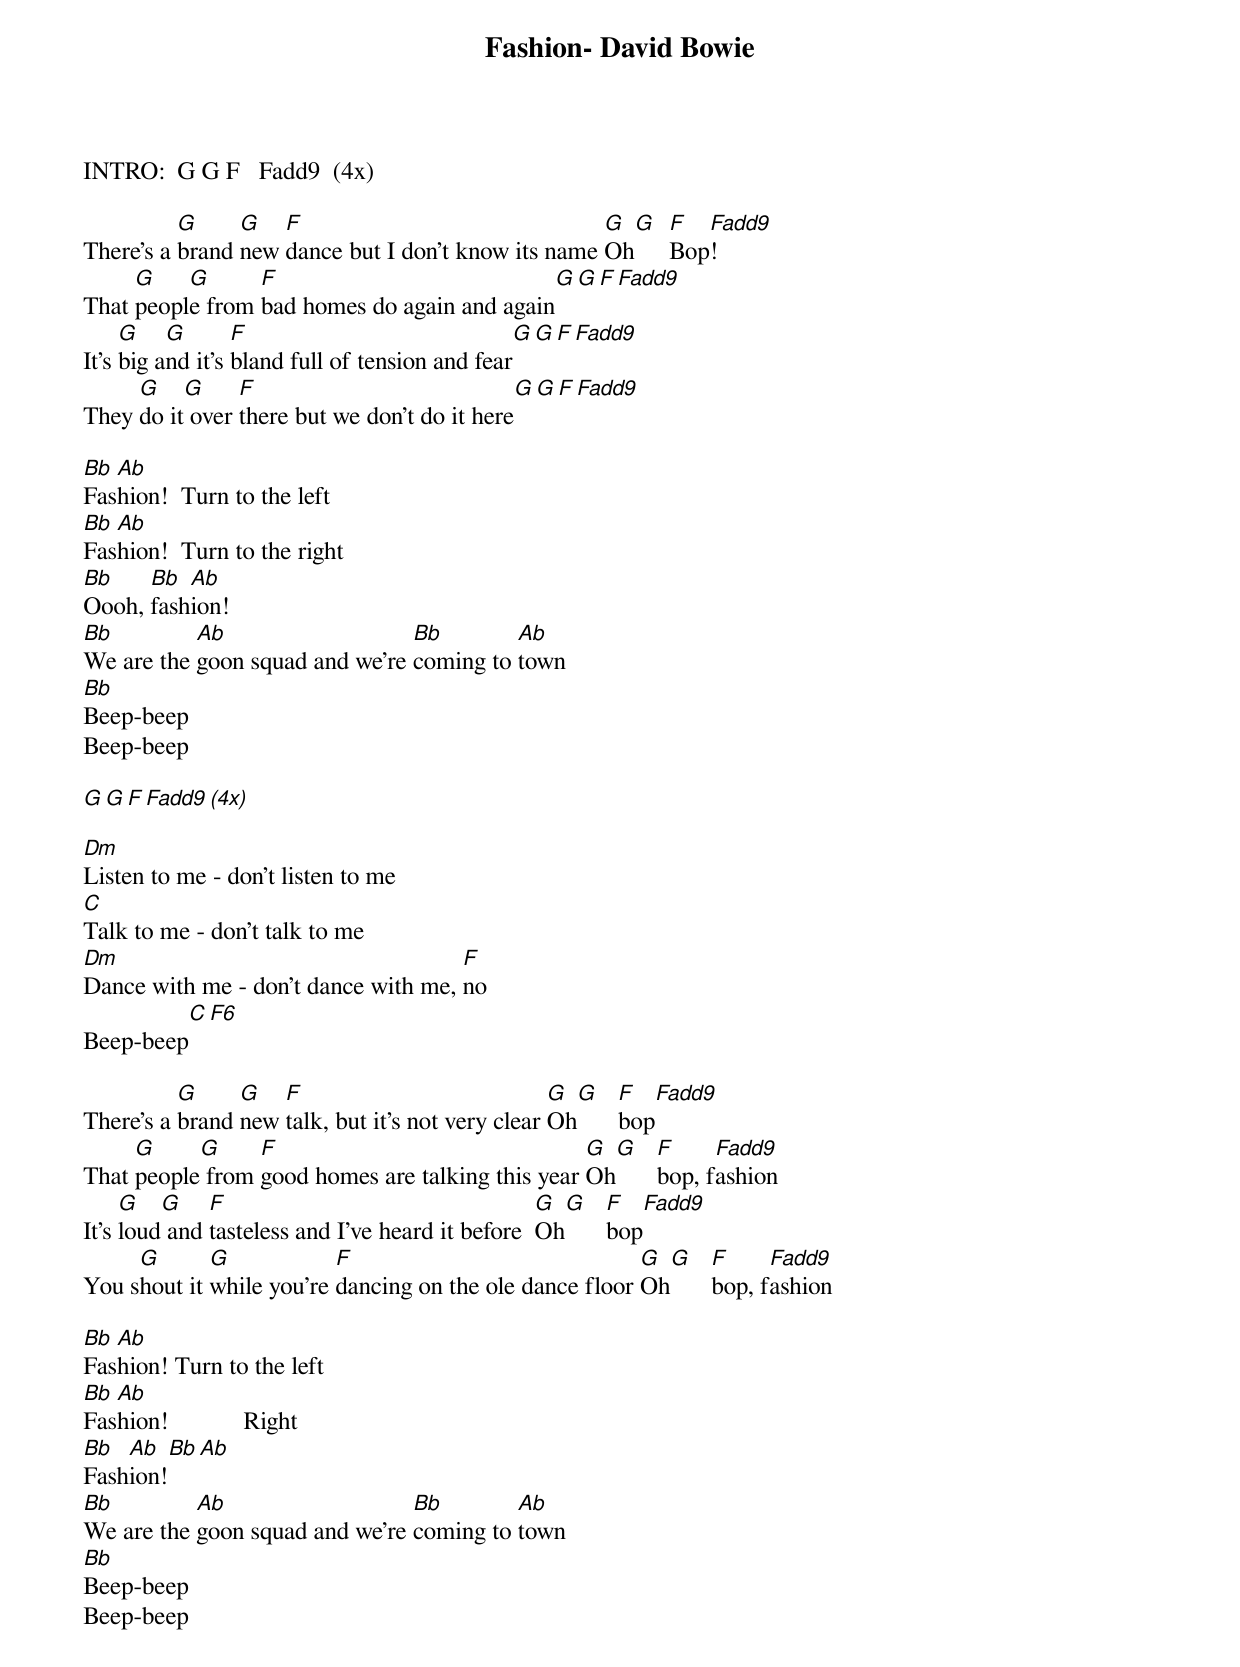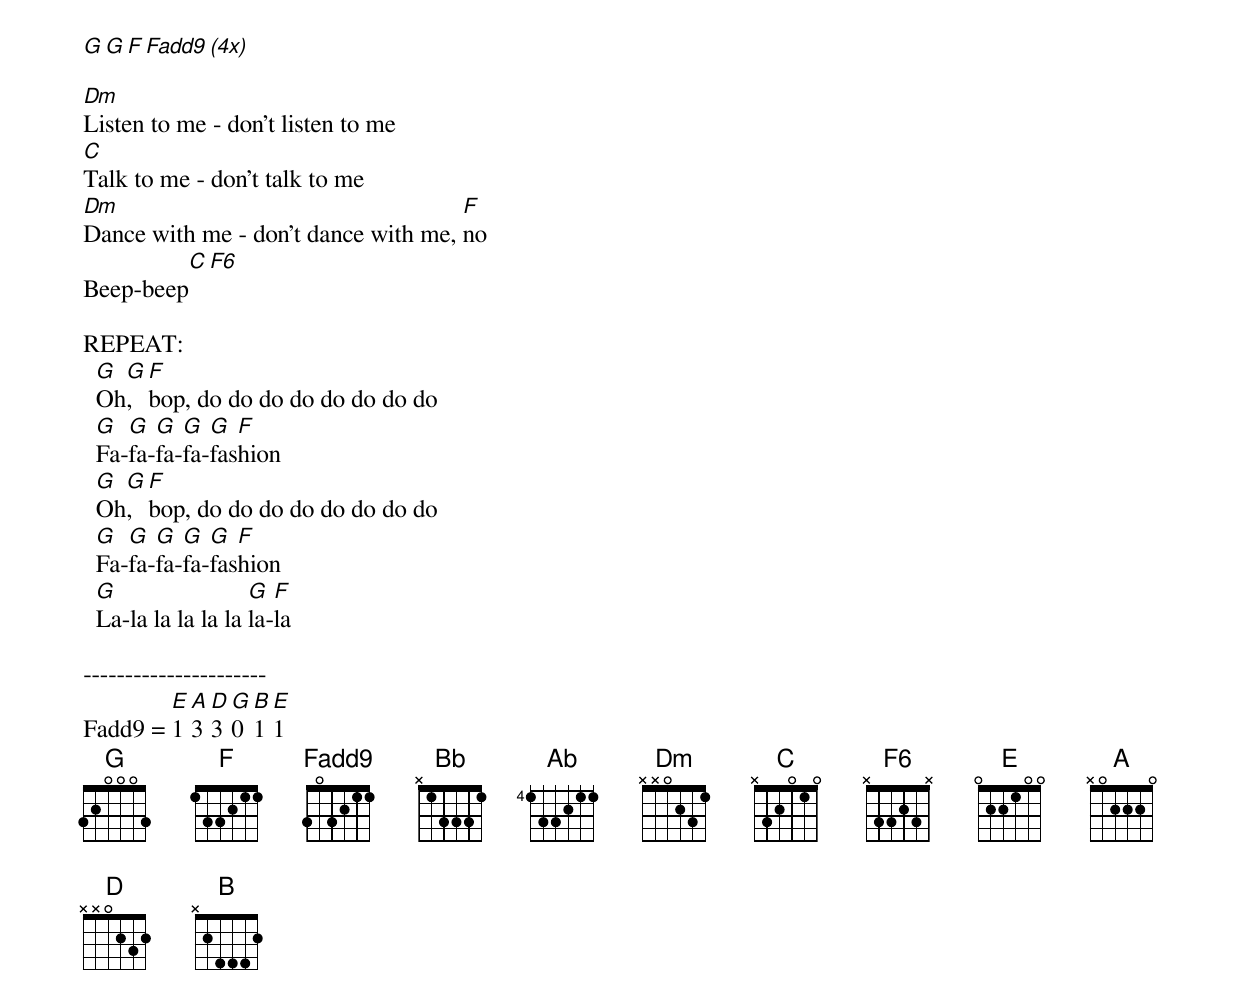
Fashion- David Bowie

INTRO:  G G F   Fadd9  (4x)

          G     G   F                               G G F  Fadd9
There's a brand new dance but I don't know its name Oh  Bop!
     G    G      F                              G G  F     Fadd9
That people from bad homes do again and again
     G    G       F                             G G  F     Fadd9
It's big and it's bland full of tension and fear
     G    G     F                               G G  F     Fadd9
They do it over there but we don't do it here

Bb Ab
Fashion!  Turn to the left
Bb Ab
Fashion!  Turn to the right
Bb    Bb  Ab
Oooh, fashion!
Bb         Ab                   Bb        Ab
We are the goon squad and we're coming to town
Bb
Beep-beep
Beep-beep

  G G F   Fadd9  (4x)

Dm
Listen to me - don't listen to me
C
Talk to me - don't talk to me
Dm                                   F
Dance with me - don't dance with me, no
         C   F6
Beep-beep

          G     G   F                             G G  F     Fadd9
There's a brand new talk, but it's not very clear Oh   bop
     G     G     F                                G G  F     Fadd9
That people from good homes are talking this year Oh   bop, fashion
     G   G    F                                   G G  F     Fadd9
It's loud and tasteless and I've heard it before  Oh   bop
     G       G            F                              G G  F     Fadd9
You shout it while you're dancing on the ole dance floor Oh   bop, fashion

Bb Ab
Fashion! Turn to the left
Bb Ab
Fashion!            Right
Bb  Ab    Bb  Ab
Fashion!
Bb         Ab                   Bb        Ab
We are the goon squad and we're coming to town
Bb
Beep-beep
Beep-beep

  G G F   Fadd9  (4x)

Dm
Listen to me - don't listen to me
C
Talk to me - don't talk to me
Dm                                   F
Dance with me - don't dance with me, no
         C   F6
Beep-beep

REPEAT:
  G G F
  Oh, bop, do do do do do do do do
  G  G  G  G  G  F
  Fa-fa-fa-fa-fashion
  G G F
  Oh, bop, do do do do do do do do
  G  G  G  G  G  F
  Fa-fa-fa-fa-fashion
  G                 G  F
  La-la la la la la la-la

----------------------
        E A D G B E
Fadd9 = 1 3 3 0 1 1
